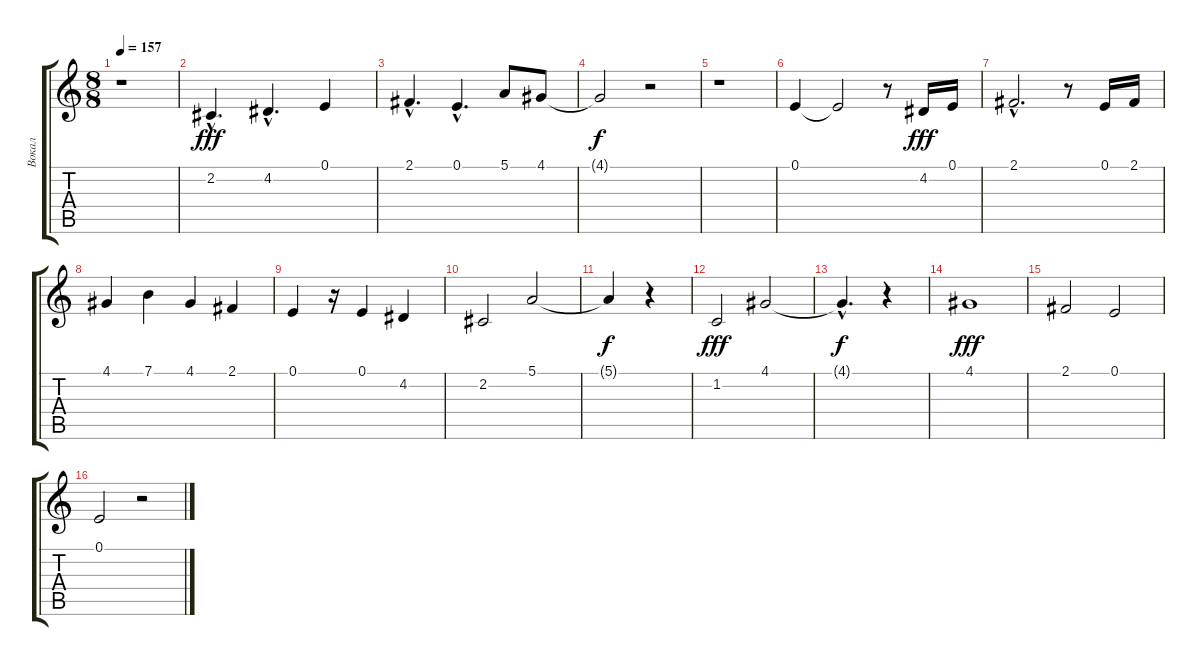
\track ("Вокал" "Вокал") {instrument tenorsax}
\staff {score tabs}
\tuning (E4 B3 G3 D3 A2 E2) {hide}
\ts (8 8)
\tempo 157
\clef g2
\ks c
r.1{dy fff} |
2.2{hac}.4{d} 4.2{hac}.4{d} 0.1.4 |
2.1{hac}.4{d} 0.1{hac}.4{d} 5.1.8 4.1.8 |
4.1{t}.2{dy f} r.2 |
r.1 |
0.1.4 0.1{t}.2 r.8 4.2.16{dy fff} 0.1.16 |
2.1{hac}.2{d} r.8 0.1.16 2.1.16 |
4.1.4 7.1.4 4.1.4 2.1.4 |
0.1.4 r.16 0.1.4 4.2.4 |
2.2.2 5.1.2 |
5.1{t}.4{dy f} r.4 |
1.2.2{dy fff} 4.1.2 |
4.1{hac t}.4{d dy f} r.4 |
4.1.1{dy fff} |
2.1.2 0.1.2 |
0.1.2 r.2
